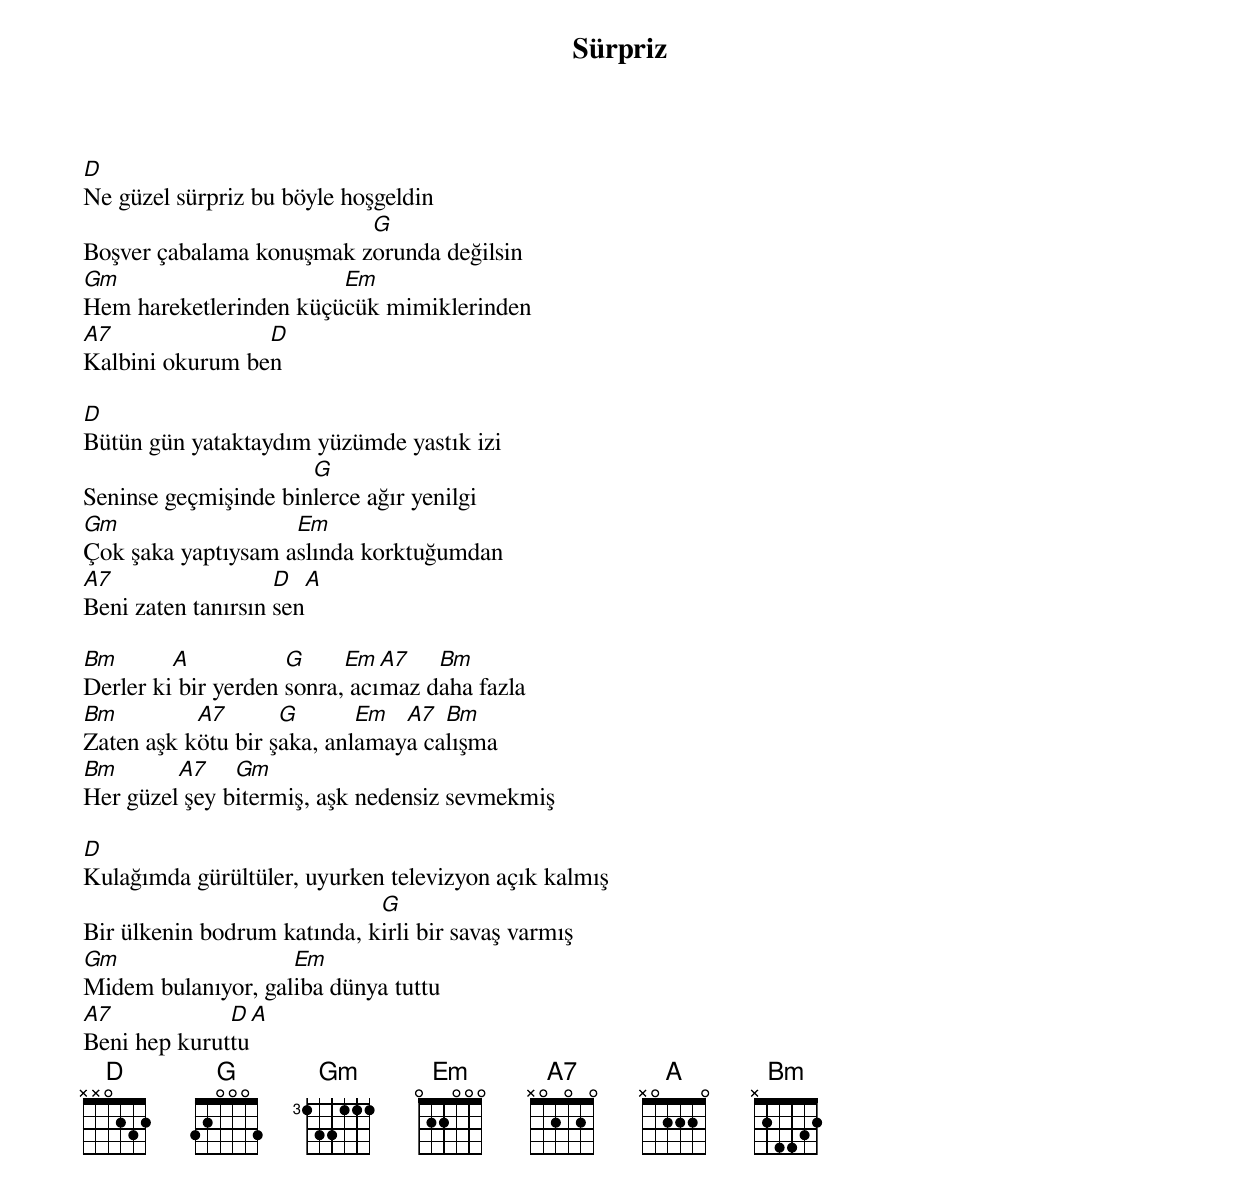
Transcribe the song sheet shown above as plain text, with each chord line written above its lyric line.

{title: Sürpriz}
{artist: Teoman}

D
Ne güzel sürpriz bu böyle hoşgeldin
                          G
Boşver çabalama konuşmak zorunda değilsin
Gm                      Em
Hem hareketlerinden küçücük mimiklerinden
A7               D
Kalbini okurum ben

D
Bütün gün yataktaydım yüzümde yastık izi
                      G
Seninse geçmişinde binlerce ağır yenilgi
Gm                  Em
Çok şaka yaptıysam aslında korktuğumdan
A7                  D  A
Beni zaten tanırsın sen

Bm       A           G     Em  A7   Bm
Derler ki bir yerden sonra, acımaz daha fazla
Bm         A7       G       Em  A7  Bm
Zaten aşk kötu bir şaka, anlamaya calışma
Bm       A7    Gm
Her güzel şey bitermiş, aşk nedensiz sevmekmiş

D
Kulağımda gürültüler, uyurken televizyon açık kalmış
                             G
Bir ülkenin bodrum katında, kirli bir savaş varmış
Gm                  Em
Midem bulanıyor, galiba dünya tuttu
A7            D  A
Beni hep kuruttu
